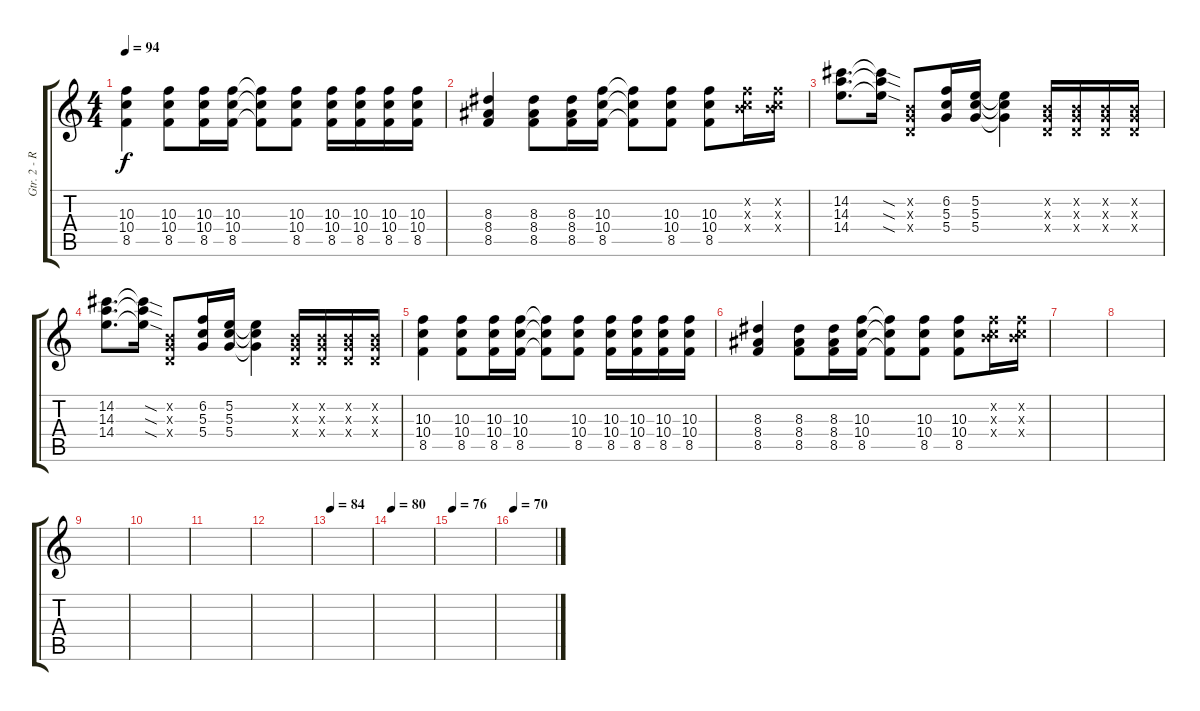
\track ("Gtr. 2 - Rythm Left" "Gtr. 2 - R") {instrument overdrivenguitar}
\staff {score tabs}
\tuning (E4 B3 G3 D3 A2 E2) {hide}
\ts (4 4)
\tempo 94
\clef g2
\ks c
(10.3 10.4 8.5).4{dy f} (10.3 10.4 8.5).8 (10.3 10.4 8.5).16 (10.3 10.4 8.5).16 (10.3{t} 10.4{t} 8.5{t}).8 (10.3 10.4 8.5).8 (10.3 10.4 8.5).16 (10.3 10.4 8.5).16 (10.3 10.4 8.5).16 (10.3 10.4 8.5).16 |
(8.3 8.4 8.5).4 (8.3 8.4 8.5).8 (8.3 8.4 8.5).16 (10.3 10.4 8.5).16 (10.3{t} 10.4{t} 8.5{t}).8 (10.3 10.4 8.5).8 (10.3 10.4 8.5).8 (0.2{x} 10.3{x} 10.4{x}).16 (0.2{x} 10.3{x} 10.4{x}).16 |
(14.2 14.3 14.4).8{d} (14.2{sod t} 14.3{sod t} 14.4{sod t}).16 (0.2{x} 0.3{x} 0.4{x}).8 (6.2 5.3 5.4).16 (5.2 5.3 5.4).16 (5.2{t} 5.3{t} 5.4{t}).4 (0.2{x} 0.3{x} 0.4{x}).16 (0.2{x} 0.3{x} 0.4{x}).16 (0.2{x} 0.3{x} 0.4{x}).16 (0.2{x} 0.3{x} 0.4{x}).16 |
(14.2 14.3 14.4).8{d} (14.2{sod t} 14.3{sod t} 14.4{sod t}).16 (0.2{x} 0.3{x} 0.4{x}).8 (6.2 5.3 5.4).16 (5.2 5.3 5.4).16 (5.2{t} 5.3{t} 5.4{t}).4 (0.2{x} 0.3{x} 0.4{x}).16 (0.2{x} 0.3{x} 0.4{x}).16 (0.2{x} 0.3{x} 0.4{x}).16 (0.2{x} 0.3{x} 0.4{x}).16 |
(10.3 10.4 8.5).4 (10.3 10.4 8.5).8 (10.3 10.4 8.5).16 (10.3 10.4 8.5).16 (10.3{t} 10.4{t} 8.5{t}).8 (10.3 10.4 8.5).8 (10.3 10.4 8.5).16 (10.3 10.4 8.5).16 (10.3 10.4 8.5).16 (10.3 10.4 8.5).16 |
(8.3 8.4 8.5).4 (8.3 8.4 8.5).8 (8.3 8.4 8.5).16 (10.3 10.4 8.5).16 (10.3{t} 10.4{t} 8.5{t}).8 (10.3 10.4 8.5).8 (10.3 10.4 8.5).8 (0.2{x} 10.3{x} 10.4{x}).16 (0.2{x} 10.3{x} 10.4{x}).16 |
|
|
|
|
|
|
\tempo 84
|
\tempo 80
|
\tempo 76
|
\tempo 70
